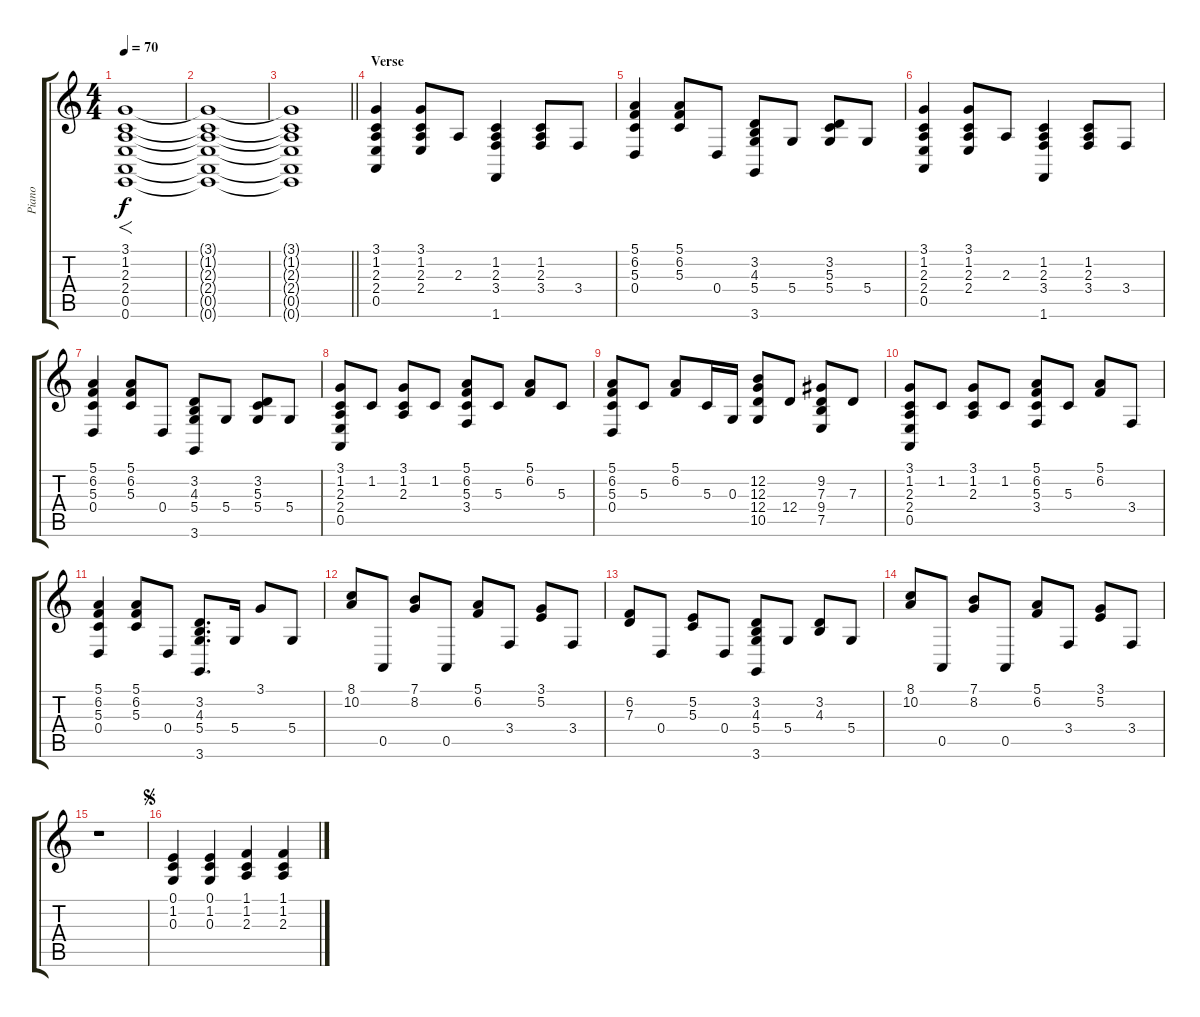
\track ("Piano" "Piano") {instrument brightacousticpiano}
\staff {score tabs}
\tuning (E4 B3 G3 D3 A2 E2) {hide}
\ts (4 4)
\tempo 70
\clef g2
\ks c
(3.1 1.2 2.3 2.4 0.5 0.6).1{f dy f volume 16 instrument brightacousticpiano} |
(3.1{t} 1.2{t} 2.3{t} 2.4{t} 0.5{t} 0.6{t}).1 |
\barLineRight lightlight
(3.1{t} 1.2{t} 2.3{t} 2.4{t} 0.5{t} 0.6{t}).1 |
\section ("" "Verse")
(3.1 1.2 2.3 2.4 0.5).4{volume 10} (3.1 1.2 2.3 2.4).8 2.3.8 (1.2 2.3 3.4 1.6).4 (1.2 2.3 3.4).8 3.4.8 |
(5.1 6.2 5.3 0.4).4 (5.1 6.2 5.3).8 0.4.8 (3.2 4.3 5.4 3.6).8 5.4.8 (3.2 5.3 5.4).8 5.4.8 |
(3.1 1.2 2.3 2.4 0.5).4 (3.1 1.2 2.3 2.4).8 2.3.8 (1.2 2.3 3.4 1.6).4 (1.2 2.3 3.4).8 3.4.8 |
(5.1 6.2 5.3 0.4).4 (5.1 6.2 5.3).8 0.4.8 (3.2 4.3 5.4 3.6).8 5.4.8 (3.2 5.3 5.4).8 5.4.8 |
(3.1 1.2 2.3 2.4 0.5).8 1.2.8 (3.1 1.2 2.3).8 1.2.8 (5.1 6.2 5.3 3.4).8 5.3.8 (5.1 6.2).8 5.3.8 |
(5.1 6.2 5.3 0.4).8 5.3.8 (5.1 6.2).8 5.3.16 0.3.16 (12.2 12.3 12.4 10.5).8 12.4.8 (9.2 7.3 9.4 7.5).8 7.3.8 |
(3.1 1.2 2.3 2.4 0.5).8 1.2.8 (3.1 1.2 2.3).8 1.2.8 (5.1 6.2 5.3 3.4).8 5.3.8 (5.1 6.2).8 3.4.8 |
(5.1 6.2 5.3 0.4).4 (5.1 6.2 5.3).8 0.4.8 (3.2 4.3 5.4 3.6).8{d} 5.4.16 3.1.8 5.4.8 |
(8.1 10.2).8 0.5.8 (7.1 8.2).8 0.5.8 (5.1 6.2).8 3.4.8 (3.1 5.2).8 3.4.8 |
(6.2 7.3).8 0.4.8 (5.2 5.3).8 0.4.8 (3.2 4.3 5.4 3.6).8 5.4.8 (3.2 4.3).8 5.4.8 |
(8.1 10.2).8 0.5.8 (7.1 8.2).8 0.5.8 (5.1 6.2).8 3.4.8 (3.1 5.2).8 3.4.8 |
r.1 |
\jump segno
(0.1 1.2 0.3).4 (0.1 1.2 0.3).4 (1.1 1.2 2.3).4 (1.1 1.2 2.3).4
